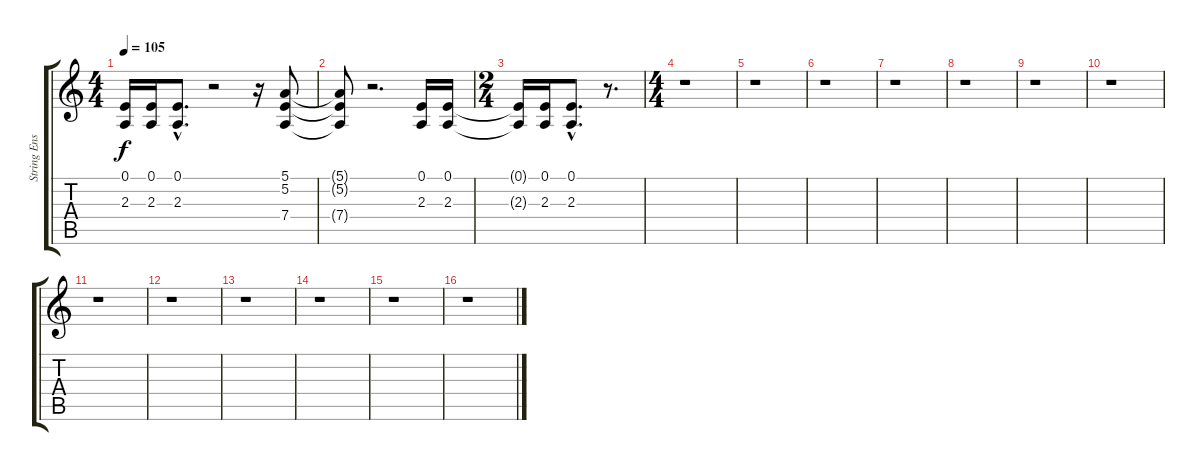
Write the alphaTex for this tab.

\track ("String Ensemble" "String Ens") {instrument stringensemble2}
\staff {score tabs}
\tuning (E4 B3 G3 D3 A2 E2) {hide}
\ts (4 4)
\tempo 105
\clef g2
\ks c
(0.1{t} 2.3{t}).16{dy f} (0.1 2.3).16 (0.1{hac} 2.3{hac}).8{d} r.2 r.16 (5.1 5.2 7.4).8 |
(5.1{t} 5.2{t} 7.4{t}).8 r.2{d} (0.1 2.3).16 (0.1 2.3).16 |
\ts (2 4)
(0.1{t} 2.3{t}).16 (0.1 2.3).16 (0.1{hac} 2.3{hac}).8{d} r.8{d} |
\ts (4 4)
r.1 |
r.1 |
r.1 |
r.1 |
r.1 |
r.1 |
r.1 |
r.1 |
r.1 |
r.1 |
r.1 |
r.1 |
r.1
